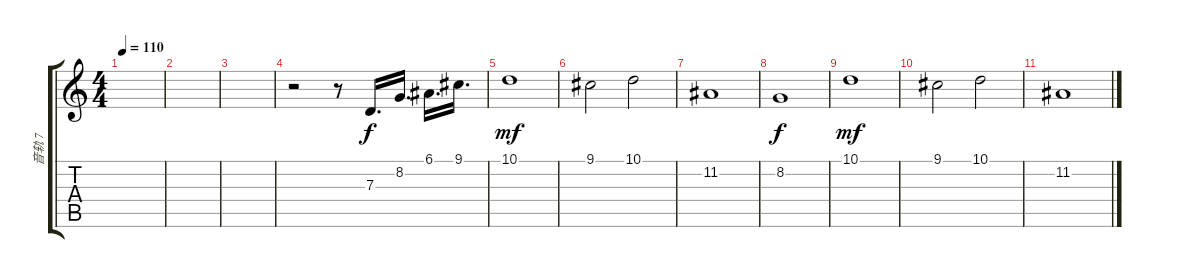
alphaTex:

\track ("音轨 7" "音轨 7") {instrument synthstrings2}
\staff {score tabs}
\tuning (E4 B3 G3 D3 A2 E2) {hide}
\ts (4 4)
\tempo 110
\clef g2
\ks c
|
|
|
r.2 r.8 7.3.16{d} 8.2.16{d} 6.1.16{d} 9.1.16{d} |
10.1.1{dy mf} |
9.1.2 10.1.2 |
11.2.1 |
8.2.1{dy f} |
10.1.1{dy mf} |
9.1.2 10.1.2 |
11.2.1
